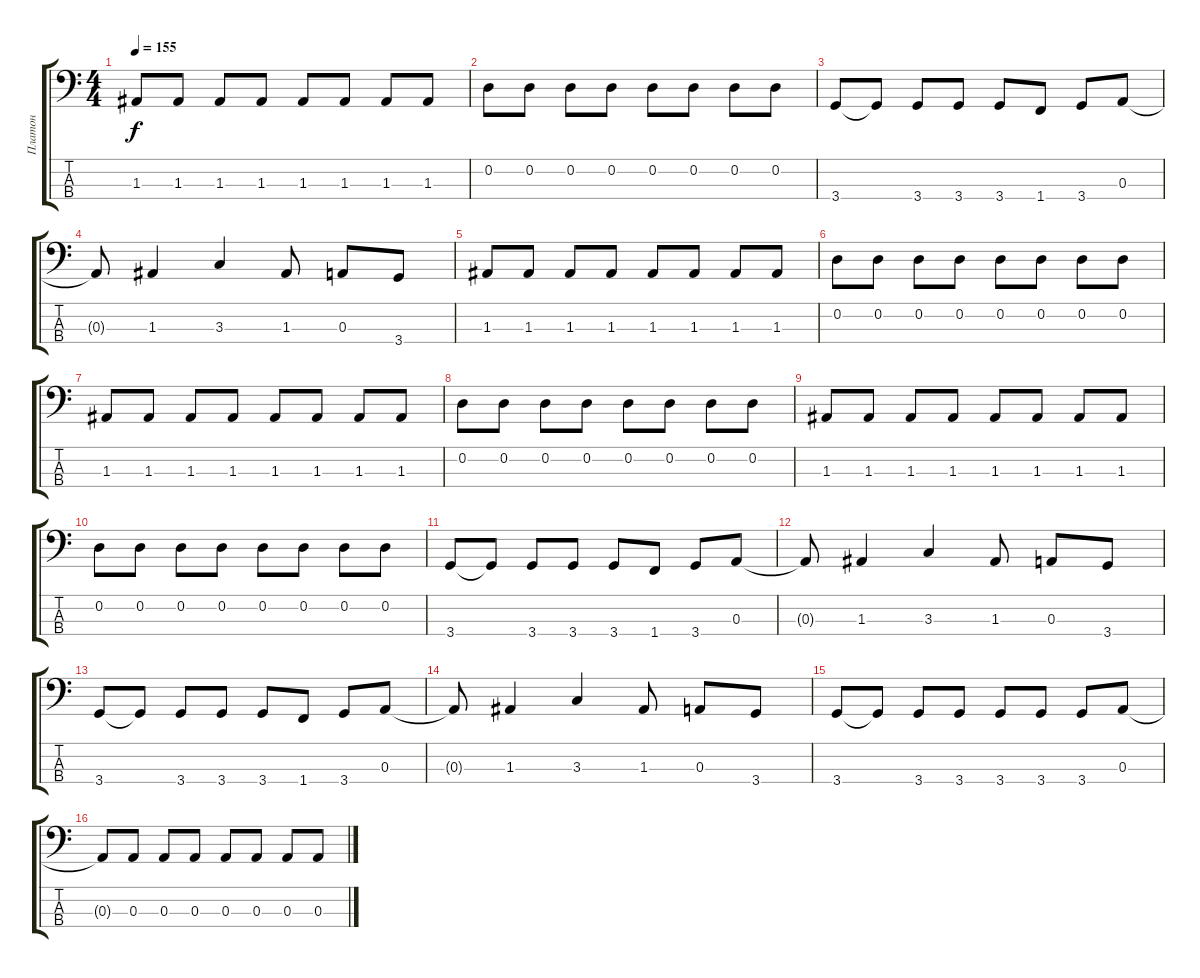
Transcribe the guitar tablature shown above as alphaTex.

\track ("Платон" "Платон") {instrument electricbassfinger}
\staff {score tabs}
\tuning (G2 D2 A1 E1) {hide}
\ts (4 4)
\tempo 155
\clef f4
\ks c
1.3.8{dy f} 1.3.8 1.3.8 1.3.8 1.3.8 1.3.8 1.3.8 1.3.8 |
0.2.8 0.2.8 0.2.8 0.2.8 0.2.8 0.2.8 0.2.8 0.2.8 |
3.4.8 3.4{t}.8 3.4.8 3.4.8 3.4.8 1.4.8 3.4.8 0.3.8 |
0.3{t}.8 1.3.4 3.3.4 1.3.8 0.3.8 3.4.8 |
1.3.8 1.3.8 1.3.8 1.3.8 1.3.8 1.3.8 1.3.8 1.3.8 |
0.2.8 0.2.8 0.2.8 0.2.8 0.2.8 0.2.8 0.2.8 0.2.8 |
1.3.8 1.3.8 1.3.8 1.3.8 1.3.8 1.3.8 1.3.8 1.3.8 |
0.2.8 0.2.8 0.2.8 0.2.8 0.2.8 0.2.8 0.2.8 0.2.8 |
1.3.8 1.3.8 1.3.8 1.3.8 1.3.8 1.3.8 1.3.8 1.3.8 |
0.2.8 0.2.8 0.2.8 0.2.8 0.2.8 0.2.8 0.2.8 0.2.8 |
3.4.8 3.4{t}.8 3.4.8 3.4.8 3.4.8 1.4.8 3.4.8 0.3.8 |
0.3{t}.8 1.3.4 3.3.4 1.3.8 0.3.8 3.4.8 |
3.4.8 3.4{t}.8 3.4.8 3.4.8 3.4.8 1.4.8 3.4.8 0.3.8 |
0.3{t}.8 1.3.4 3.3.4 1.3.8 0.3.8 3.4.8 |
3.4.8 3.4{t}.8 3.4.8 3.4.8 3.4.8 3.4.8 3.4.8 0.3.8 |
0.3{t}.8 0.3.8 0.3.8 0.3.8 0.3.8 0.3.8 0.3.8 0.3.8
